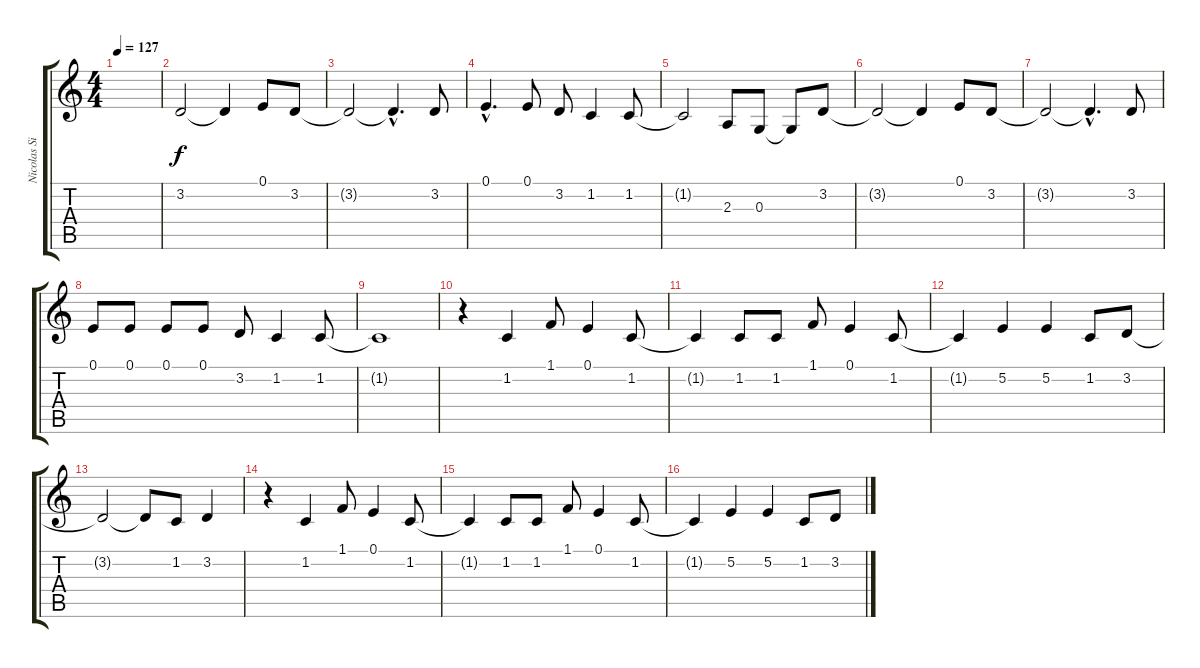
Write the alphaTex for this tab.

\track ("Nicolas Sirkis" "Nicolas Si") {instrument lead6voice}
\staff {score tabs}
\tuning (E4 B3 G3 D3 A2 E2) {hide}
\ts (4 4)
\tempo 127
\clef g2
\ks c
|
3.2.2 3.2{t}.4 0.1.8 3.2.8 |
3.2{t}.2 3.2{hac t}.4{d} 3.2.8 |
0.1{hac}.4{d} 0.1.8 3.2.8 1.2.4 1.2.8 |
1.2{t}.2 2.3.8 0.3.8 0.3{t}.8 3.2.8 |
3.2{t}.2 3.2{t}.4 0.1.8 3.2.8 |
3.2{t}.2 3.2{hac t}.4{d} 3.2.8 |
0.1.8 0.1.8 0.1.8 0.1.8 3.2.8 1.2.4 1.2.8 |
1.2{t}.1 |
r.4 1.2.4 1.1.8 0.1.4 1.2.8 |
1.2{t}.4 1.2.8 1.2.8 1.1.8 0.1.4 1.2.8 |
1.2{t}.4 5.2.4 5.2.4 1.2.8 3.2.8 |
3.2{t}.2 3.2{t}.8 1.2.8 3.2.4 |
r.4 1.2.4 1.1.8 0.1.4 1.2.8 |
1.2{t}.4 1.2.8 1.2.8 1.1.8 0.1.4 1.2.8 |
1.2{t}.4 5.2.4 5.2.4 1.2.8 3.2.8
